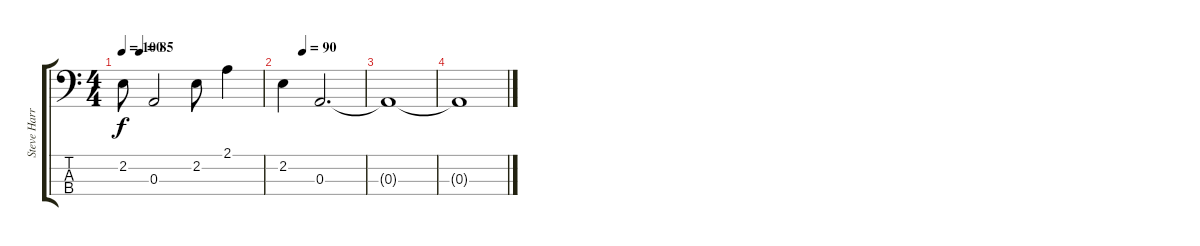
\track ("Steve Harris" "Steve Harr") {instrument electricbassfinger}
\staff {score tabs}
\tuning (G2 D2 A1 E1) {hide}
\ts (4 4)
\tempo 100
\tempo (85 0.125)
\clef f4
\ks c
2.2{t}.8{dy f} 0.3.2 2.2.8 2.1.4 |
\tempo (90 0.25)
2.2.4 0.3.2{d} |
0.3{t}.1{volume 0} |
0.3{t}.1
